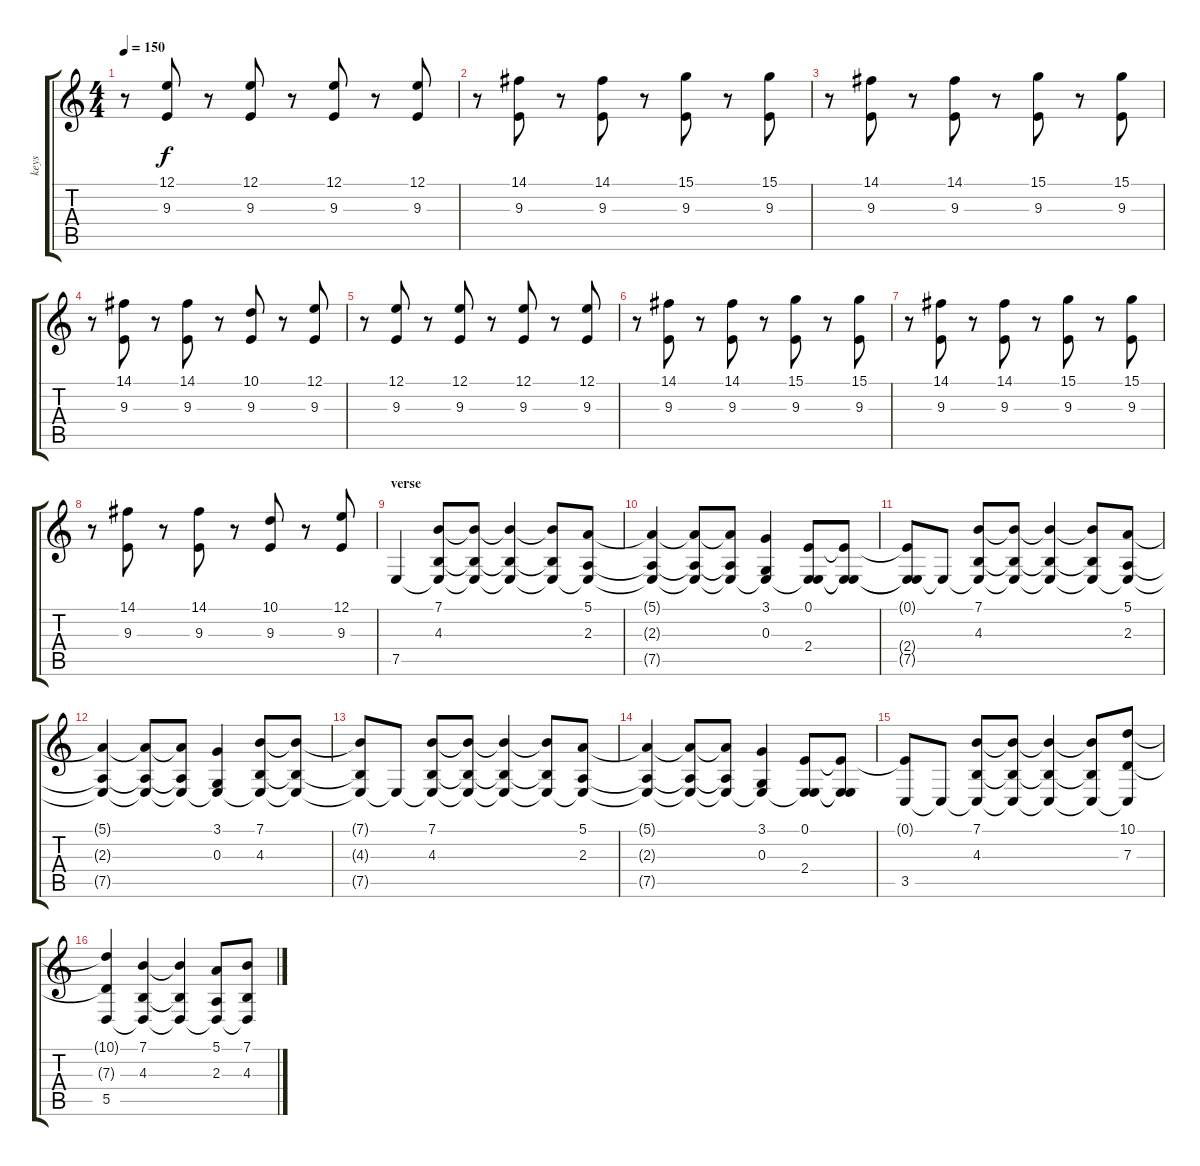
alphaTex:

\track ("keys" "keys") {instrument stringensemble1}
\staff {score tabs}
\tuning (E4 B3 G3 D3 A2 E2) {hide}
\ts (4 4)
\tempo 150
\clef g2
\ks c
r.8{dy f} (12.1 9.3).8 r.8 (12.1 9.3).8 r.8 (12.1 9.3).8 r.8 (12.1 9.3).8 |
r.8 (14.1 9.3).8 r.8 (14.1 9.3).8 r.8 (15.1 9.3).8 r.8 (15.1 9.3).8 |
r.8 (14.1 9.3).8 r.8 (14.1 9.3).8 r.8 (15.1 9.3).8 r.8 (15.1 9.3).8 |
r.8 (14.1 9.3).8 r.8 (14.1 9.3).8 r.8 (10.1 9.3).8 r.8 (12.1 9.3).8 |
r.8 (12.1 9.3).8 r.8 (12.1 9.3).8 r.8 (12.1 9.3).8 r.8 (12.1 9.3).8 |
r.8 (14.1 9.3).8 r.8 (14.1 9.3).8 r.8 (15.1 9.3).8 r.8 (15.1 9.3).8 |
r.8 (14.1 9.3).8 r.8 (14.1 9.3).8 r.8 (15.1 9.3).8 r.8 (15.1 9.3).8 |
r.8 (14.1 9.3).8 r.8 (14.1 9.3).8 r.8 (10.1 9.3).8 r.8 (12.1 9.3).8 |
\section ("" "verse")
7.5.4 (7.1 4.3 7.5{t}).8 (7.1{t} 4.3{t} 7.5{t}).8 (7.1{t} 4.3{t} 7.5{t}).4 (7.1{t} 4.3{t} 7.5{t}).8 (5.1 2.3 7.5{t}).8 |
(5.1{t} 2.3{t} 7.5{t}).4 (5.1{t} 2.3{t} 7.5{t}).8 (5.1{t} 2.3{t} 7.5{t}).8 (3.1 0.3 7.5{t}).4 (0.1 2.4 7.5{t}).8 (0.1{t} 2.4{t} 7.5{t}).8 |
(0.1{t} 2.4{t} 7.5{t}).8 7.5{t}.8 (7.1 4.3 7.5{t}).8 (7.1{t} 4.3{t} 7.5{t}).8 (7.1{t} 4.3{t} 7.5{t}).4 (7.1{t} 4.3{t} 7.5{t}).8 (5.1 2.3 7.5{t}).8 |
(5.1{t} 2.3{t} 7.5{t}).4 (5.1{t} 2.3{t} 7.5{t}).8 (5.1{t} 2.3{t} 7.5{t}).8 (3.1 0.3 7.5{t}).4 (7.1 4.3 7.5{t}).8 (7.1{t} 4.3{t} 7.5{t}).8 |
(7.1{t} 4.3{t} 7.5{t}).8 7.5{t}.8 (7.1 4.3 7.5{t}).8 (7.1{t} 4.3{t} 7.5{t}).8 (7.1{t} 4.3{t} 7.5{t}).4 (7.1{t} 4.3{t} 7.5{t}).8 (5.1 2.3 7.5{t}).8 |
(5.1{t} 2.3{t} 7.5{t}).4 (5.1{t} 2.3{t} 7.5{t}).8 (5.1{t} 2.3{t} 7.5{t}).8 (3.1 0.3 7.5{t}).4 (0.1 2.4 7.5{t}).8 (0.1{t} 2.4{t} 7.5{t}).8 |
(0.1{t} 3.5).8 3.5{t}.8 (7.1 4.3 3.5{t}).8 (7.1{t} 4.3{t} 3.5{t}).8 (7.1{t} 4.3{t} 3.5{t}).4 (7.1{t} 4.3{t} 3.5{t}).8 (10.1 7.3 3.5{t}).8 |
(10.1{t} 7.3{t} 5.5).4 (7.1 4.3 5.5{t}).4 (7.1{t} 4.3{t} 5.5{t}).4 (5.1 2.3 5.5{t}).8 (7.1 4.3 5.5{t}).8
